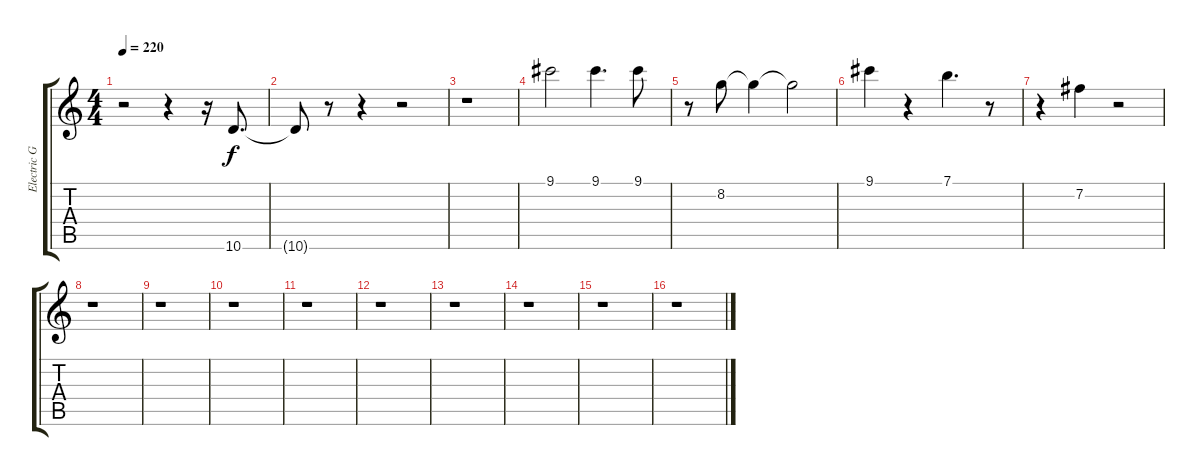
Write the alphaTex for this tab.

\track ("Electric Guitar (Clean Tone) Telecaster" "Electric G") {instrument electricguitarclean}
\staff {score tabs}
\tuning (E4 B3 G3 D3 A2 E2) {hide}
\ts (4 4)
\tempo 220
\clef g2
\ks c
r.2{dy f} r.4 r.16 10.6.8{d} |
10.6{t}.8 r.8 r.4 r.2 |
r.1 |
9.1.2 9.1.4{d} 9.1.8 |
r.8 8.2.8 8.2{t}.4 8.2{t}.2 |
9.1.4 r.4 7.1.4{d} r.8 |
r.4 7.2.4 r.2 |
r.1 |
r.1 |
r.1 |
r.1 |
r.1 |
r.1 |
r.1 |
r.1 |
r.1
